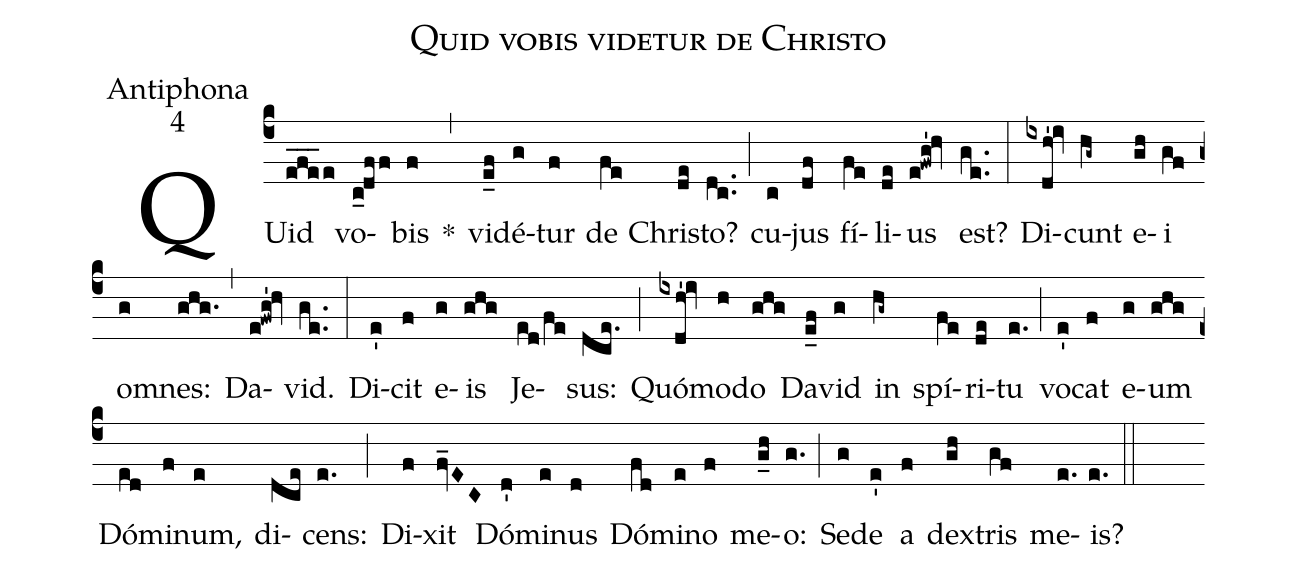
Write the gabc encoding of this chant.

name:Quid vobis videtur de Christo;
office-part:Antiphona;
mode:4;
%%
(c4) QUid(efe___e) vo(c_0!dff)bis(f) *(,) vi(e_f)dé(g)tur(f) de(fe) Chri(de)sto?(dc..) (;) cu(c)jus(df) fí(fe)li(de)us(e!fwg'!hv) est?(ge..) (:) Di(ixdh'!iv)cunt(hg~) e(gh)i(gf) o(g)mnes:(ghg.) (,) Da(e!fwg'!hv)vid.(ge..) (:) Di(e')cit(f) e(g)is(ghg) Je(ed/fe)sus:(dce.) (;) Quó(ixdh'!iv)mo(h)do(ghg) Da(e_f)vid(g) in(hg~) spí(fe)ri(de)tu(e.) (;) vo(e')cat(f) e(g)um(ghg) Dó(ed)mi(f)num,(e) di(dce)cens:(e.) (;) Di(f)xit(fv_EC) Dó(d')mi(e)nus(d) Dó(fd)mi(e)no(f) me(g_h)o:(g.) (;) Se(g)de(e') a(f) dex(gh)tris(gf) me(e.)is?(e.) (::)
